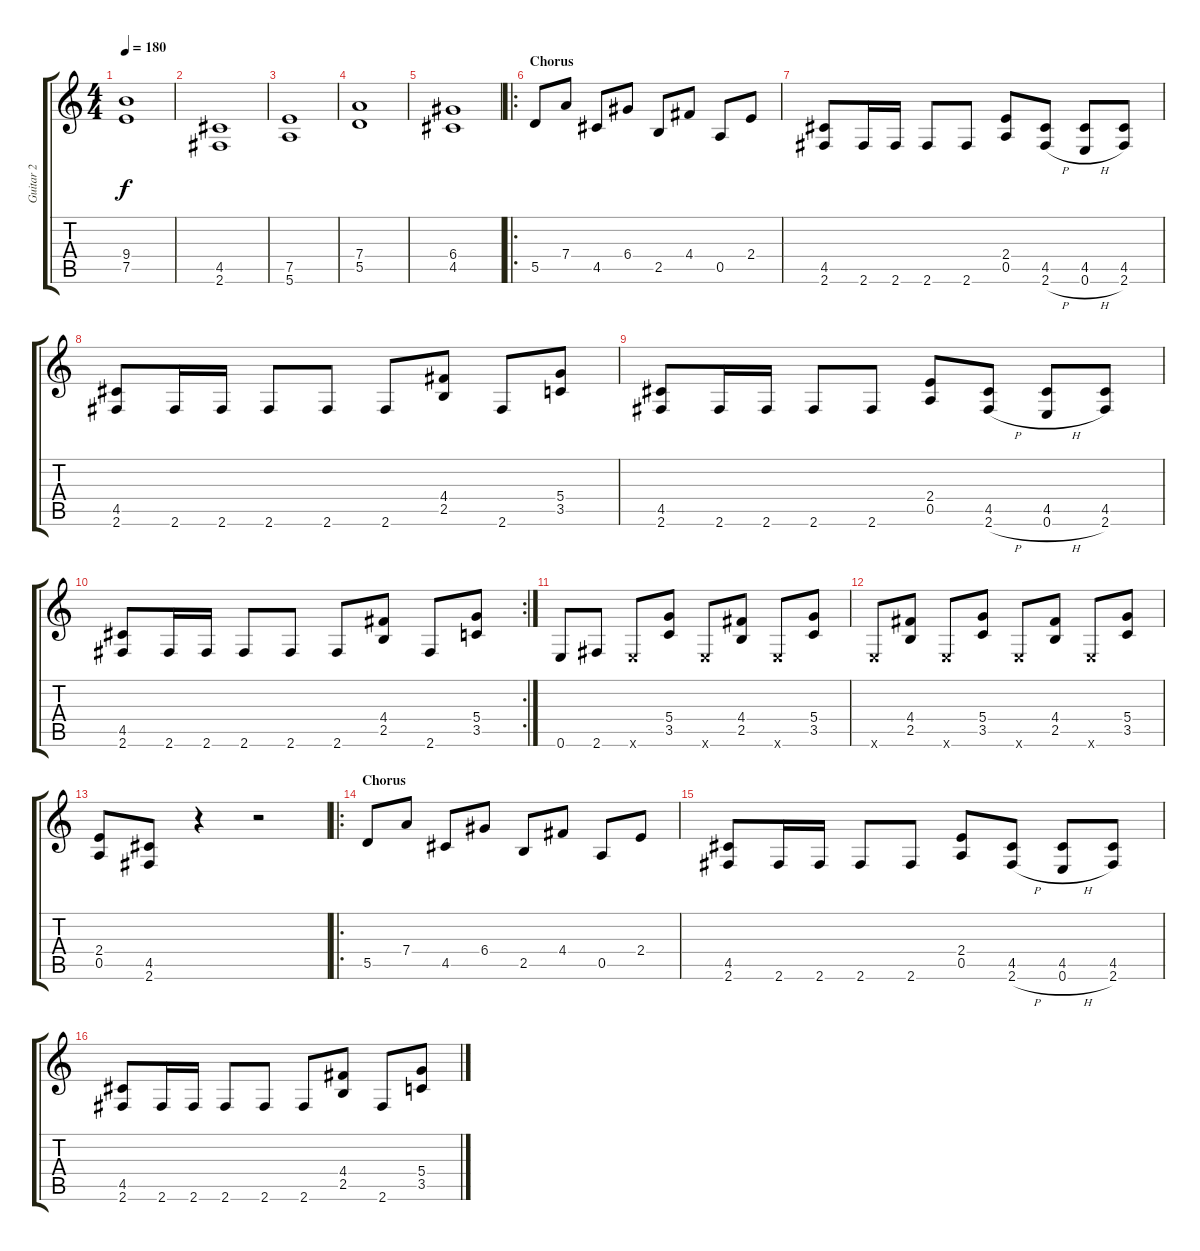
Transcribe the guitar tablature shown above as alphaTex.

\track ("Guitar 2" "Guitar 2") {instrument overdrivenguitar}
\staff {score tabs}
\tuning (E4 B3 G3 D3 A2 E2) {hide}
\ts (4 4)
\tempo 180
\clef g2
\ks c
(9.4 7.5).1{dy f} |
(4.5 2.6).1 |
(7.5 5.6).1 |
(7.4 5.5).1 |
(6.4 4.5).1 |
\ro
\section ("" "Chorus")
5.5.8 7.4.8 4.5.8 6.4.8 2.5.8 4.4.8 0.5.8 2.4.8 |
(4.5 2.6).8 2.6.16 2.6.16 2.6.8 2.6.8 (2.4 0.5).8 (4.5 2.6{h}).8 (4.5 0.6{h}).8 (4.5 2.6).8 |
(4.5 2.6).8 2.6.16 2.6.16 2.6.8 2.6.8 2.6.8 (4.4 2.5).8 2.6.8 (5.4 3.5).8 |
(4.5 2.6).8 2.6.16 2.6.16 2.6.8 2.6.8 (2.4 0.5).8 (4.5 2.6{h}).8 (4.5 0.6{h}).8 (4.5 2.6).8 |
\rc 2
(4.5 2.6).8 2.6.16 2.6.16 2.6.8 2.6.8 2.6.8 (4.4 2.5).8 2.6.8 (5.4 3.5).8 |
0.6.8 2.6.8 0.6{x}.8 (5.4 3.5).8 0.6{x}.8 (4.4 2.5).8 0.6{x}.8 (5.4 3.5).8 |
0.6{x}.8 (4.4 2.5).8 0.6{x}.8 (5.4 3.5).8 0.6{x}.8 (4.4 2.5).8 0.6{x}.8 (5.4 3.5).8 |
(2.4 0.5).8 (4.5 2.6).8 r.4 r.2 |
\ro
\section ("" "Chorus")
5.5.8 7.4.8 4.5.8 6.4.8 2.5.8 4.4.8 0.5.8 2.4.8 |
(4.5 2.6).8 2.6.16 2.6.16 2.6.8 2.6.8 (2.4 0.5).8 (4.5 2.6{h}).8 (4.5 0.6{h}).8 (4.5 2.6).8 |
(4.5 2.6).8 2.6.16 2.6.16 2.6.8 2.6.8 2.6.8 (4.4 2.5).8 2.6.8 (5.4 3.5).8
